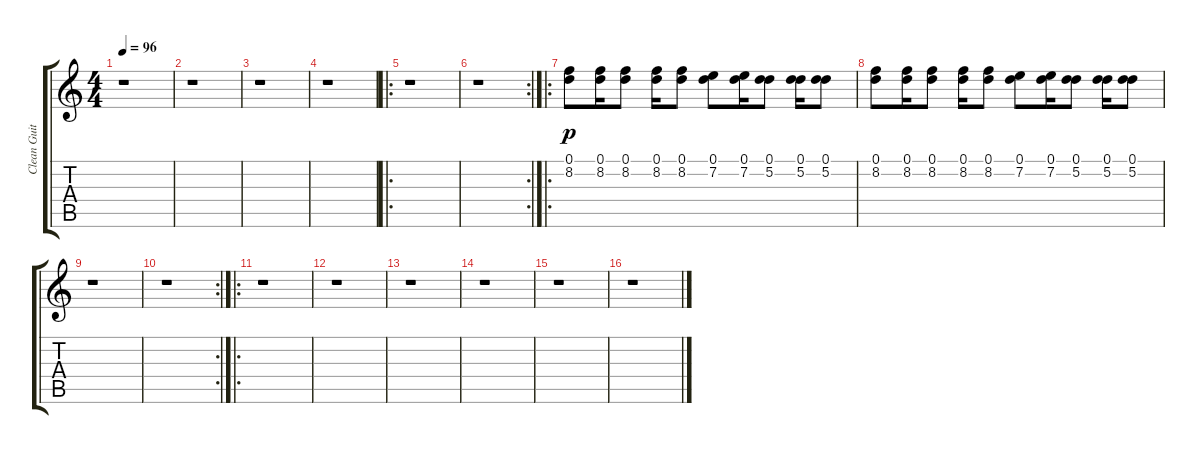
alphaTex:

\track ("Clean Guitar" "Clean Guit") {instrument electricguitarclean}
\staff {score tabs}
\tuning (D4 A3 F3 C3 G2 D2) {hide}
\ts (4 4)
\tempo 96
\clef g2
\ks c
r.1{dy p instrument electricguitarclean} |
r.1 |
r.1 |
r.1 |
\ro
r.1 |
\rc 2
r.1 |
\ro
(0.1 8.2).8 (0.1 8.2).16 (0.1 8.2).8 (0.1 8.2).16 (0.1 8.2).8 (0.1 7.2).8 (0.1 7.2).16 (0.1 5.2).8 (0.1 5.2).16 (0.1 5.2).8 |
(0.1 8.2).8 (0.1 8.2).16 (0.1 8.2).8 (0.1 8.2).16 (0.1 8.2).8 (0.1 7.2).8 (0.1 7.2).16 (0.1 5.2).8 (0.1 5.2).16 (0.1 5.2).8 |
r.1 |
\rc 2
r.1 |
\ro
r.1 |
r.1 |
r.1 |
r.1 |
r.1 |
r.1
